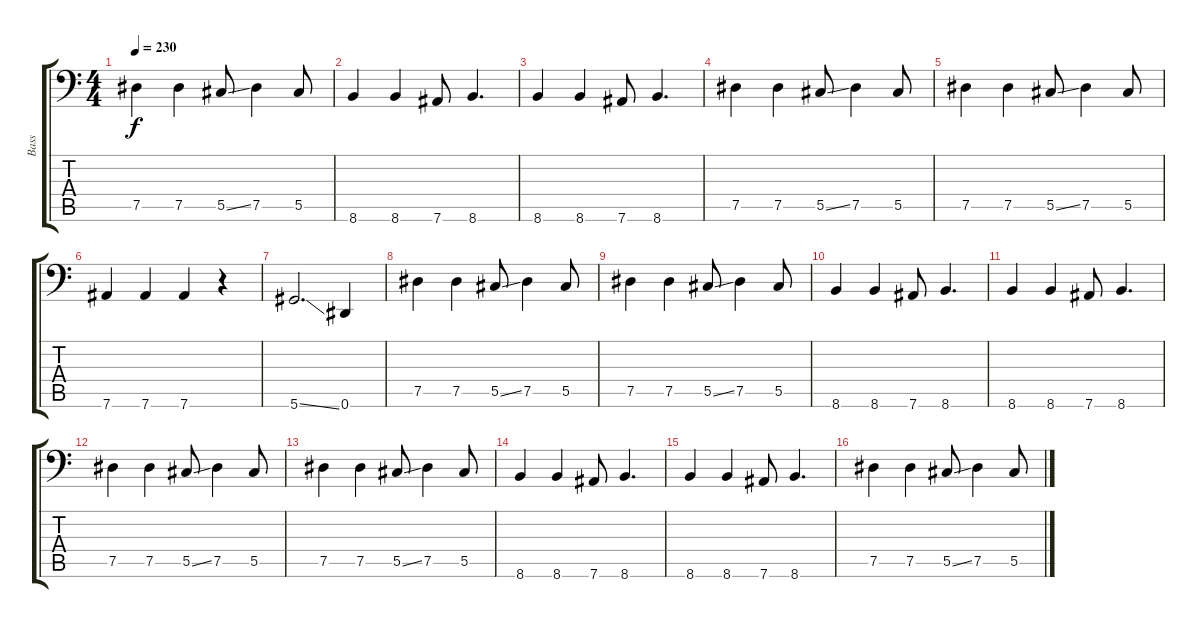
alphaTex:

\track ("Bass" "Bass") {instrument distortionguitar}
\staff {score tabs}
\tuning (Eb3 Bb2 Gb2 Db2 Ab1 Eb1) {hide}
\ts (4 4)
\tempo 230
\clef f4
\ks c
7.5.4{dy f} 7.5.4 5.5{ss}.8 7.5.4 5.5.8 |
8.6.4 8.6.4 7.6.8 8.6.4{d} |
8.6.4 8.6.4 7.6.8 8.6.4{d} |
7.5.4 7.5.4 5.5{ss}.8 7.5.4 5.5.8 |
7.5.4 7.5.4 5.5{ss}.8 7.5.4 5.5.8 |
7.6.4 7.6.4 7.6.4 r.4 |
5.6{ss}.2{d} 0.6.4 |
7.5.4 7.5.4 5.5{ss}.8 7.5.4 5.5.8 |
7.5.4 7.5.4 5.5{ss}.8 7.5.4 5.5.8 |
8.6.4 8.6.4 7.6.8 8.6.4{d} |
8.6.4 8.6.4 7.6.8 8.6.4{d} |
7.5.4 7.5.4 5.5{ss}.8 7.5.4 5.5.8 |
7.5.4 7.5.4 5.5{ss}.8 7.5.4 5.5.8 |
8.6.4 8.6.4 7.6.8 8.6.4{d} |
8.6.4 8.6.4 7.6.8 8.6.4{d} |
7.5.4 7.5.4 5.5{ss}.8 7.5.4 5.5.8
